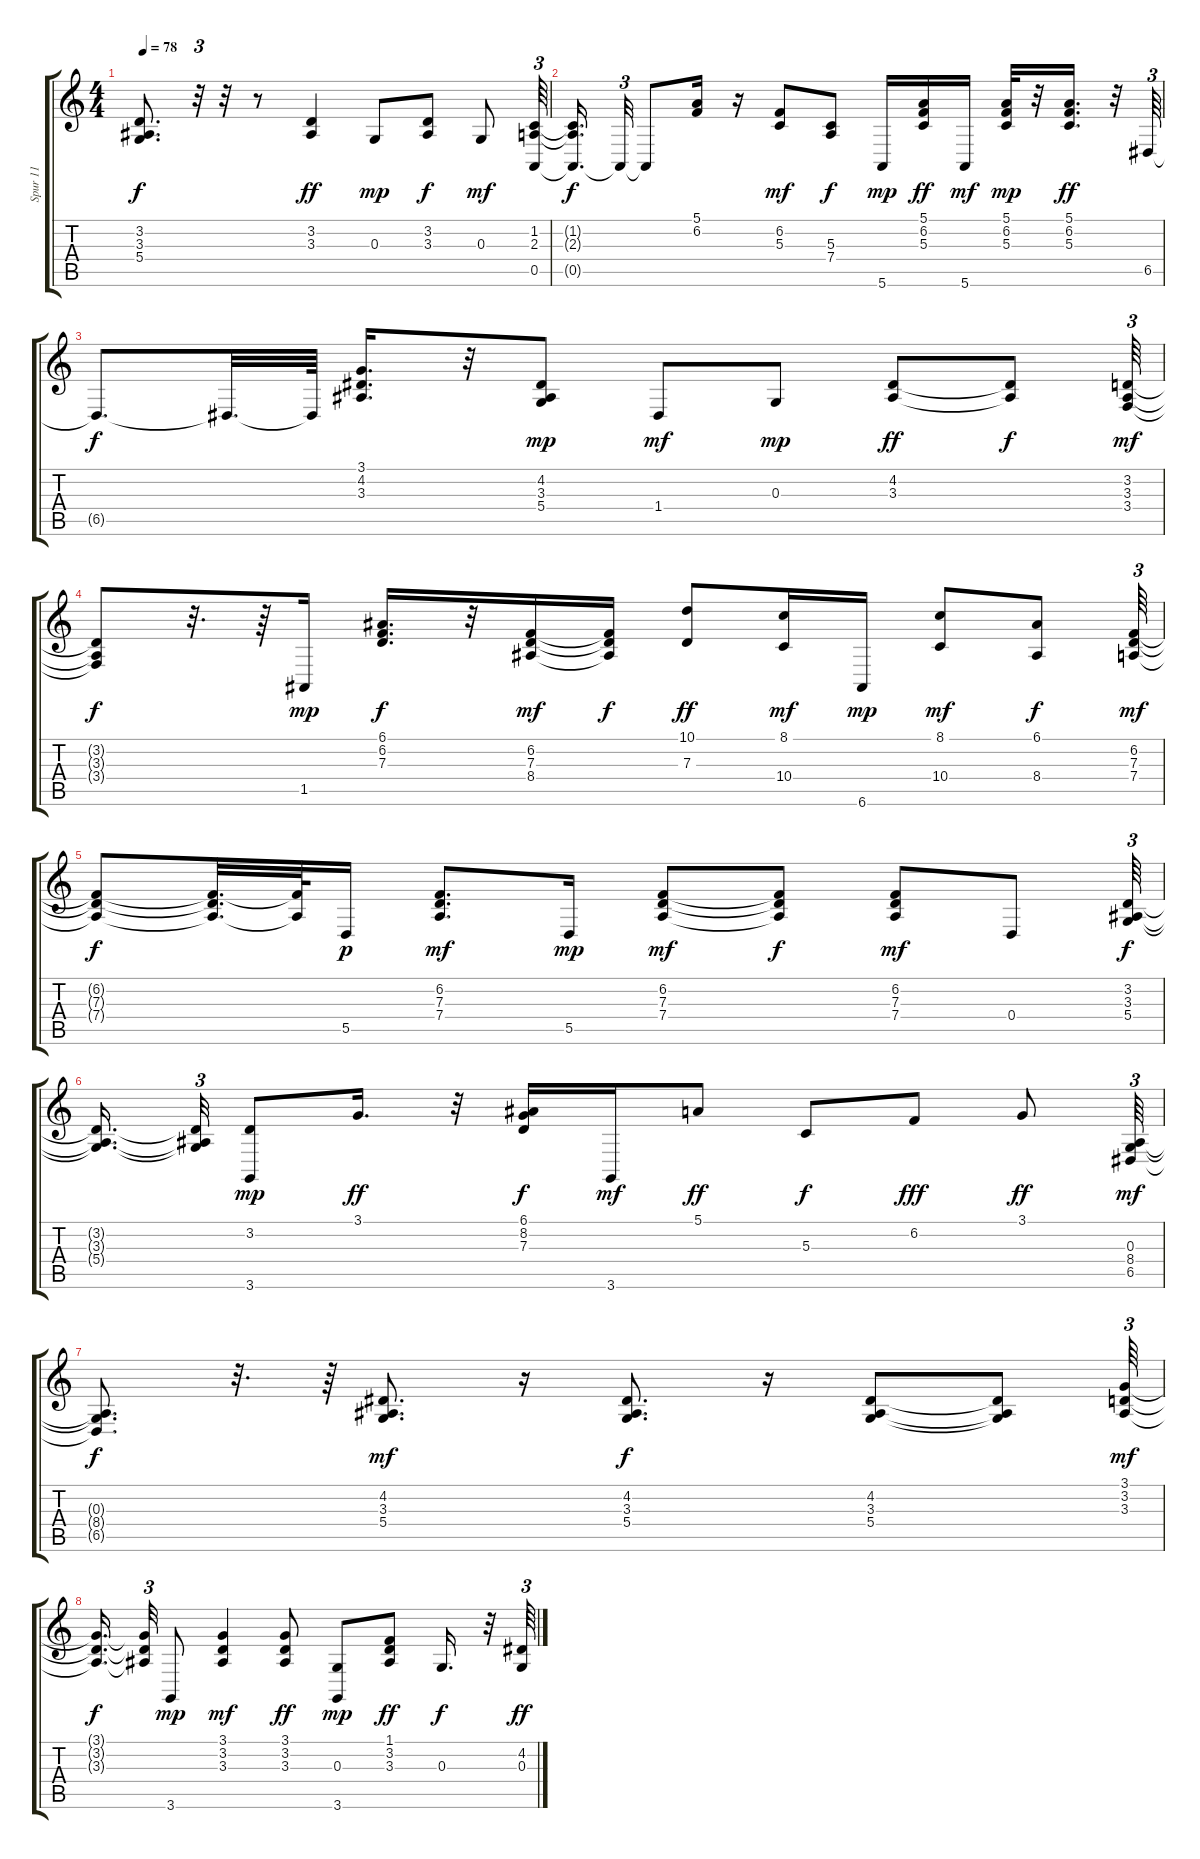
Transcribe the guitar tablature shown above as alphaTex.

\track ("Spur 11" "Spur 11") {instrument acousticgrandpiano}
\staff {score tabs}
\tuning (E4 B3 G3 D3 A2 E2) {hide}
\ts (4 4)
\tempo 78
\clef g2
\ks c
(3.2{t} 3.3{t} 5.4{t}).8{d dy f} r.32{tu (3 2)} r.32 r.8 (3.2 3.3).4{dy ff} 0.3.8{dy mp} (3.2 3.3).8{dy f} 0.3.8{dy mf} (1.2 2.3 0.5).64{tu (3 2)} |
(1.2{t} 2.3{t} 0.5{t}).16{d dy f} 0.5{t}.32{tu (3 2)} 0.5{t}.8 (5.1 6.2).16 r.16 (6.2 5.3).8{dy mf} (5.3 7.4).8{dy f} 5.6.16{dy mp} (5.1 6.2 5.3).16{dy ff} 5.6.16{dy mf} (5.1 6.2 5.3).32{dy mp} r.32 (5.1 6.2 5.3).16{d dy ff} r.32 6.5.64{tu (3 2)} |
6.5{t}.8{d dy f} 6.5{t}.32{d} 6.5{t}.64 (3.1 4.2 3.3).16{d} r.32 (4.2 3.3 5.4).8{dy mp} 1.4.8{dy mf} 0.3.8{dy mp} (4.2 3.3).8{dy ff} (4.2{t} 3.3{t}).8{dy f} (3.2 3.3 3.4).64{tu (3 2) dy mf} |
(3.2{t} 3.3{t} 3.4{t}).8{dy f} r.32{d} r.64 1.5.16{dy mp} (6.1 6.2 7.3).16{d dy f} r.32 (6.2 7.3 8.4).16{dy mf} (6.2{t} 7.3{t} 8.4{t}).16{dy f} (10.1 7.3).8{dy ff} (8.1 10.4).16{dy mf} 6.6.16{dy mp} (8.1 10.4).8{dy mf} (6.1 8.4).8{dy f} (6.2 7.3 7.4).64{tu (3 2) dy mf} |
(6.2{t} 7.3{t} 7.4{t}).8{dy f} (6.2{t} 7.3{t} 7.4{t}).32{d} (6.2{t} 7.4{t}).64 5.5.16{dy p} (6.2 7.3 7.4).8{d dy mf} 5.5.16{dy mp} (6.2 7.3 7.4).8{dy mf} (6.2{t} 7.3{t} 7.4{t}).8{dy f} (6.2 7.3 7.4).8{dy mf} 0.4.8 (3.2 3.3 5.4).64{tu (3 2) dy f} |
(3.2{t} 3.3{t} 5.4{t}).16{d} (3.2{t} 3.3{t} 5.4{t}).32{tu (3 2)} (3.2 3.6).8{dy mp} 3.1.16{d dy ff} r.32 (6.1 8.2 7.3).16{dy f} 3.6.16{dy mf} 5.1.8{dy ff} 5.3.8{dy f} 6.2.8{dy fff} 3.1.8{dy ff} (0.3 8.4 6.5).64{tu (3 2) dy mf} |
(0.3{t} 8.4{t} 6.5{t}).8{d dy f} r.32{d} r.64 (4.2 3.3 5.4).8{d dy mf} r.16 (4.2 3.3 5.4).8{d dy f} r.16 (4.2 3.3 5.4).8 (4.2{t} 3.3{t} 5.4{t}).8 (3.1 3.2 3.3).64{tu (3 2) dy mf} |
(3.1{t} 3.2{t} 3.3{t}).16{d dy f} (3.1{t} 3.2{t} 3.3{t}).32{tu (3 2)} 3.6.8{dy mp} (3.1 3.2 3.3).4{dy mf} (3.1 3.2 3.3).8{dy ff} (0.3 3.6).8{dy mp} (1.1 3.2 3.3).8{dy ff} 0.3.16{d dy f} r.32 (4.2 0.3).64{tu (3 2) dy ff}
